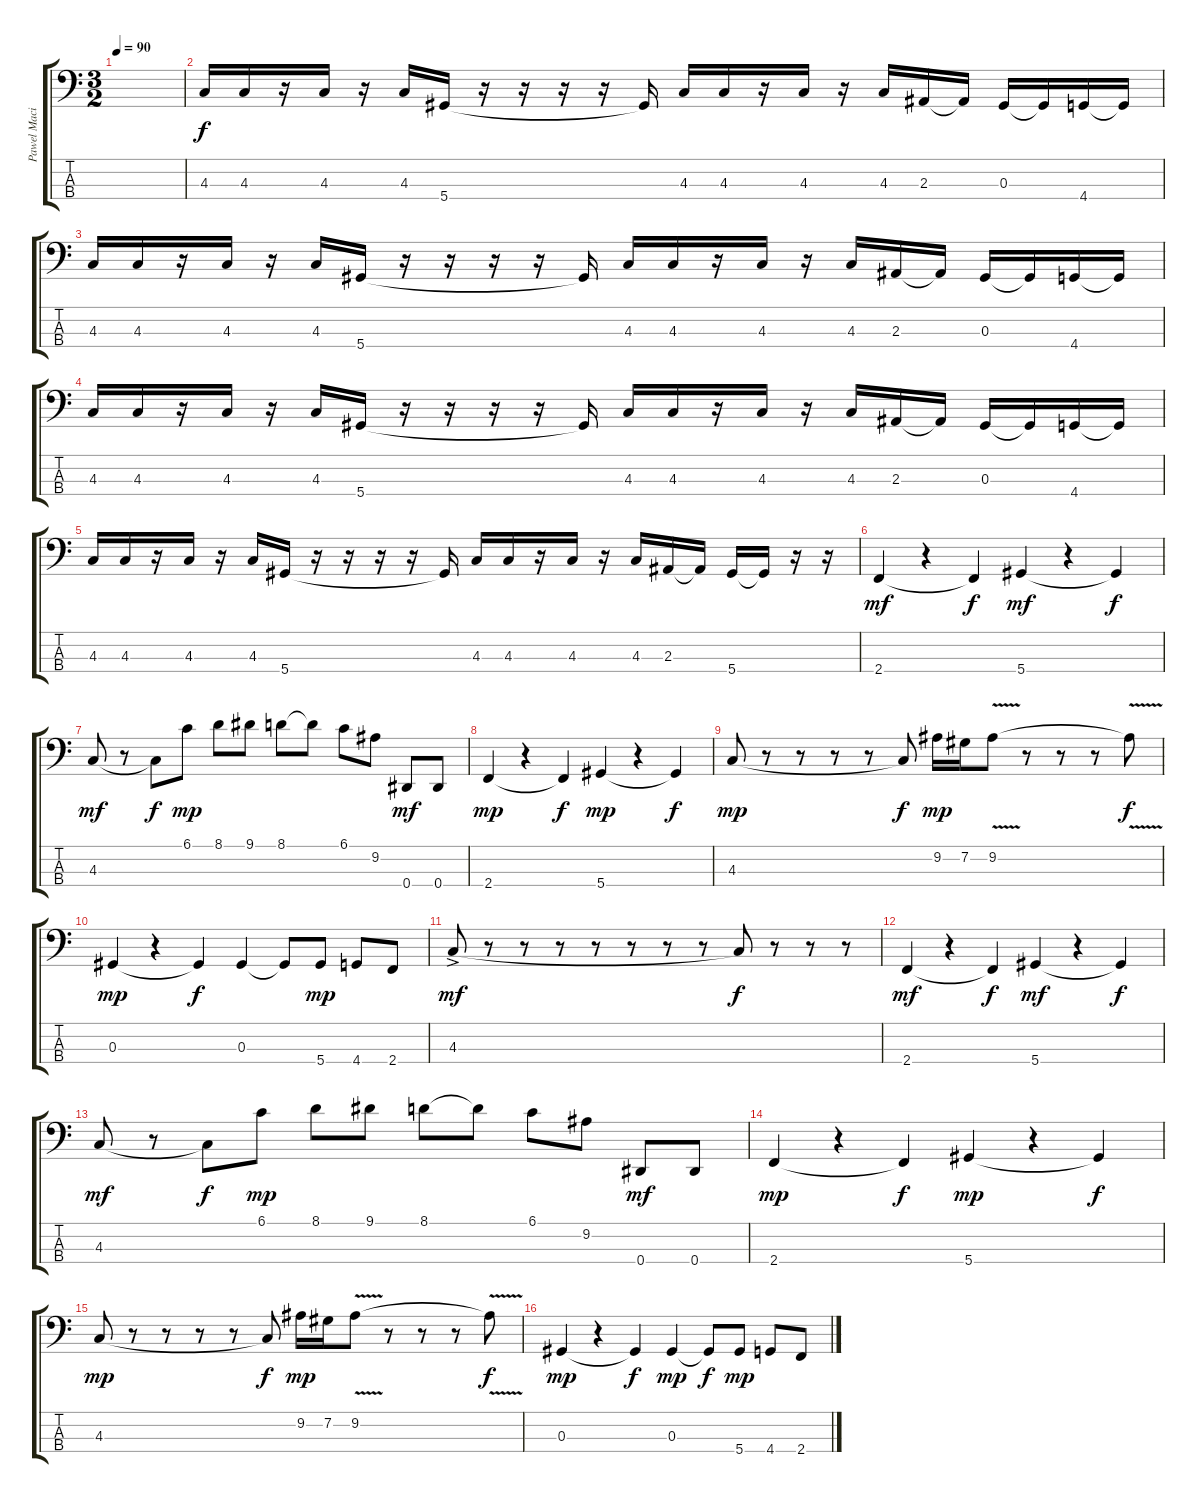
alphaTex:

\track ("Pawel Maciwoda" "Pawel Maci") {instrument electricbassfinger}
\staff {score tabs}
\tuning (Gb2 Db2 Ab1 Eb1) {hide}
\ts (3 2)
\tempo 90
\clef f4
\ks c
|
4.3.16 4.3.16 r.16 4.3.16 r.16 4.3.16 5.4.16 r.16 r.16 r.16 r.16 5.4{t}.16 4.3.16 4.3.16 r.16 4.3.16 r.16 4.3.16 2.3.16 2.3{t}.16 0.3.16 0.3{t}.16 4.4.16 4.4{t}.16 |
4.3.16 4.3.16 r.16 4.3.16 r.16 4.3.16 5.4.16 r.16 r.16 r.16 r.16 5.4{t}.16 4.3.16 4.3.16 r.16 4.3.16 r.16 4.3.16 2.3.16 2.3{t}.16 0.3.16 0.3{t}.16 4.4.16 4.4{t}.16 |
4.3.16 4.3.16 r.16 4.3.16 r.16 4.3.16 5.4.16 r.16 r.16 r.16 r.16 5.4{t}.16 4.3.16 4.3.16 r.16 4.3.16 r.16 4.3.16 2.3.16 2.3{t}.16 0.3.16 0.3{t}.16 4.4.16 4.4{t}.16 |
4.3.16 4.3.16 r.16 4.3.16 r.16 4.3.16 5.4.16 r.16 r.16 r.16 r.16 5.4{t}.16 4.3.16 4.3.16 r.16 4.3.16 r.16 4.3.16 2.3.16 2.3{t}.16 5.4.16 5.4{t}.16 r.16 r.16 |
2.4.4{dy mf} r.4 2.4{t}.4{dy f} 5.4.4{dy mf} r.4 5.4{t}.4{dy f} |
4.3.8{dy mf} r.8 4.3{t}.8{dy f} 6.1.8{dy mp} 8.1.8 9.1.8 8.1.8 8.1{t}.8 6.1.8 9.2.8 0.4.8{dy mf} 0.4.8 |
2.4.4{dy mp} r.4 2.4{t}.4{dy f} 5.4.4{dy mp} r.4 5.4{t}.4{dy f} |
4.3.8{dy mp} r.8 r.8 r.8 r.8 4.3{t}.8{dy f} 9.2.16{dy mp} 7.2.16 9.2{v}.8 r.8 r.8 r.8 9.2{t}.8{dy f} |
0.3.4{dy mp} r.4 0.3{t}.4{dy f} 0.3.4 0.3{t}.8 5.4.8{dy mp} 4.4.8 2.4.8 |
4.3{ac}.8{dy mf} r.8 r.8 r.8 r.8 r.8 r.8 r.8 4.3{t}.8{dy f} r.8 r.8 r.8 |
2.4.4{dy mf} r.4 2.4{t}.4{dy f} 5.4.4{dy mf} r.4 5.4{t}.4{dy f} |
4.3.8{dy mf} r.8 4.3{t}.8{dy f} 6.1.8{dy mp} 8.1.8 9.1.8 8.1.8 8.1{t}.8 6.1.8 9.2.8 0.4.8{dy mf} 0.4.8 |
2.4.4{dy mp} r.4 2.4{t}.4{dy f} 5.4.4{dy mp} r.4 5.4{t}.4{dy f} |
4.3.8{dy mp} r.8 r.8 r.8 r.8 4.3{t}.8{dy f} 9.2.16{dy mp} 7.2.16 9.2{v}.8 r.8 r.8 r.8 9.2{t}.8{dy f} |
0.3.4{dy mp} r.4 0.3{t}.4{dy f} 0.3.4{dy mp} 0.3{t}.8{dy f} 5.4.8{dy mp} 4.4.8 2.4.8
